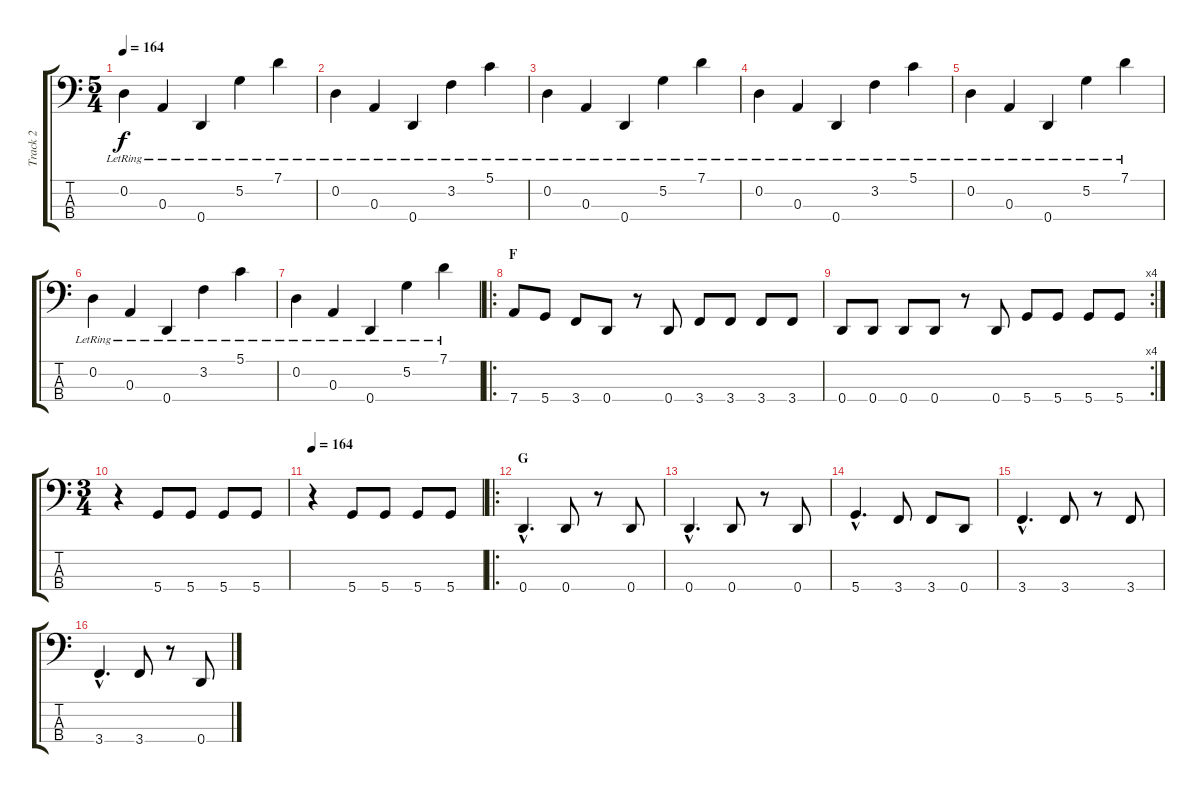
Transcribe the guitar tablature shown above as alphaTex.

\track ("Track 2" "Track 2") {instrument electricbasspick}
\staff {score tabs}
\tuning (G2 D2 A1 D1) {hide}
\ts (5 4)
\tempo 164
\clef f4
\ks c
0.2{lr}.4{dy f} 0.3{lr}.4 0.4{lr}.4 5.2{lr}.4 7.1{lr}.4 |
0.2{lr}.4 0.3{lr}.4 0.4{lr}.4 3.2{lr}.4 5.1{lr}.4 |
0.2{lr}.4 0.3{lr}.4 0.4{lr}.4 5.2{lr}.4 7.1{lr}.4 |
0.2{lr}.4 0.3{lr}.4 0.4{lr}.4 3.2{lr}.4 5.1{lr}.4 |
0.2{lr}.4 0.3{lr}.4 0.4{lr}.4 5.2{lr}.4 7.1{lr}.4 |
0.2{lr}.4 0.3{lr}.4 0.4{lr}.4 3.2{lr}.4 5.1{lr}.4 |
0.2{lr}.4 0.3{lr}.4 0.4{lr}.4 5.2{lr}.4 7.1{lr}.4 |
\ro
\section ("" "F")
7.4.8 5.4.8 3.4.8 0.4.8 r.8 0.4.8 3.4.8 3.4.8 3.4.8 3.4.8 |
\rc 4
0.4.8 0.4.8 0.4.8 0.4.8 r.8 0.4.8 5.4.8 5.4.8 5.4.8 5.4.8 |
\ts (3 4)
r.4 5.4.8 5.4.8 5.4.8 5.4.8 |
\tempo 164
r.4 5.4.8 5.4.8 5.4.8 5.4.8 |
\ro
\section ("" "G")
0.4{hac}.4{d} 0.4.8 r.8 0.4.8 |
0.4{hac}.4{d} 0.4.8 r.8 0.4.8 |
5.4{hac}.4{d} 3.4.8 3.4.8 0.4.8 |
3.4{hac}.4{d} 3.4.8 r.8 3.4.8 |
3.4{hac}.4{d} 3.4.8 r.8 0.4.8
